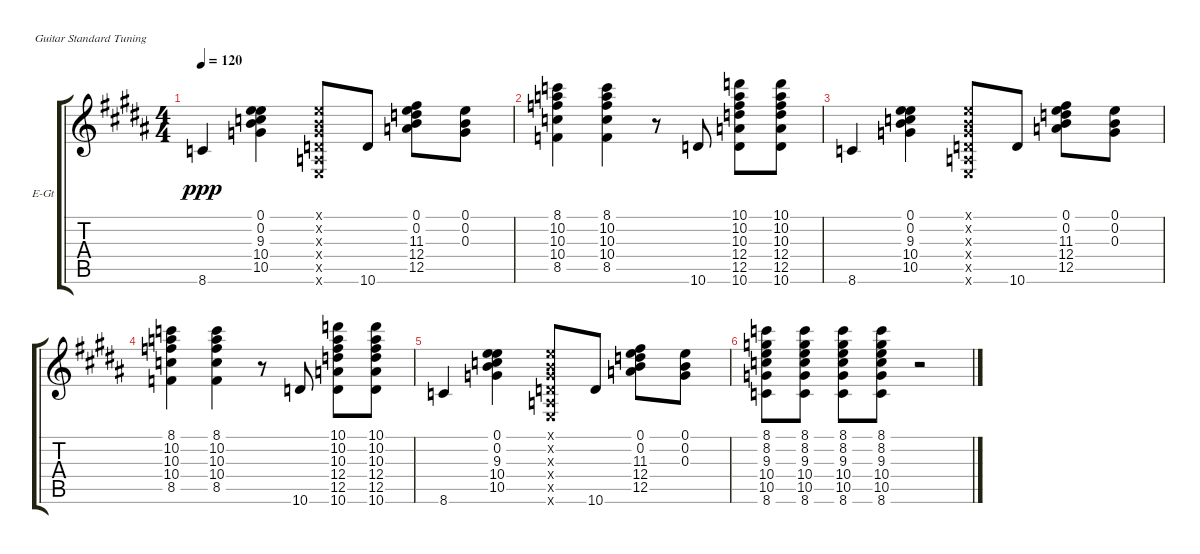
\defaultSystemsLayout 4
\bracketExtendMode groupsimilarinstruments
\firstSystemTrackNameOrientation horizontal
\otherSystemsTrackNameOrientation horizontal
\track ("Electric Guitar" "E-Gt") {instrument distortionguitar}
\staff {score tabs}
\tuning (E4 B3 G3 D3 A2 E2)
\ts (4 4)
\tempo 120
\clef g2
\ks b
8.6.4{dy ppp} (10.5 10.4 9.3 0.2 0.1).4 (0.1{x} 0.2{x} 0.3{x} 0.4{x} 0.5{x} 0.6{x}).8 10.6.8 (12.5 12.4 11.3 0.2 0.1).8 (0.1 0.2 0.3).8 |
(8.5 10.4 10.3 10.2 8.1).4 (8.1 10.2 10.3 10.4 8.5).4 r.8 10.6.8 (10.6 12.5 12.4 10.3 10.2 10.1).8 (10.6 12.5 12.4 10.3 10.2 10.1).8 |
8.6.4 (10.5 10.4 9.3 0.2 0.1).4 (0.1{x} 0.2{x} 0.3{x} 0.4{x} 0.5{x} 0.6{x}).8 10.6.8 (12.5 12.4 11.3 0.2 0.1).8 (0.1 0.2 0.3).8 |
(8.5 10.4 10.3 10.2 8.1).4 (8.1 10.2 10.3 10.4 8.5).4 r.8 10.6.8 (10.6 12.5 12.4 10.3 10.2 10.1).8 (10.6 12.5 12.4 10.3 10.2 10.1).8 |
8.6.4 (10.5 10.4 9.3 0.2 0.1).4 (0.1{x} 0.2{x} 0.3{x} 0.4{x} 0.5{x} 0.6{x}).8 10.6.8 (12.5 12.4 11.3 0.2 0.1).8 (0.1 0.2 0.3).8 |
(8.6 10.5 10.4 9.3 8.2 8.1).8 (8.6 10.5 10.4 9.3 8.2 8.1).8 (8.6 10.5 10.4 9.3 8.2 8.1).8 (8.6 10.5 10.4 9.3 8.2 8.1).8 r.2
